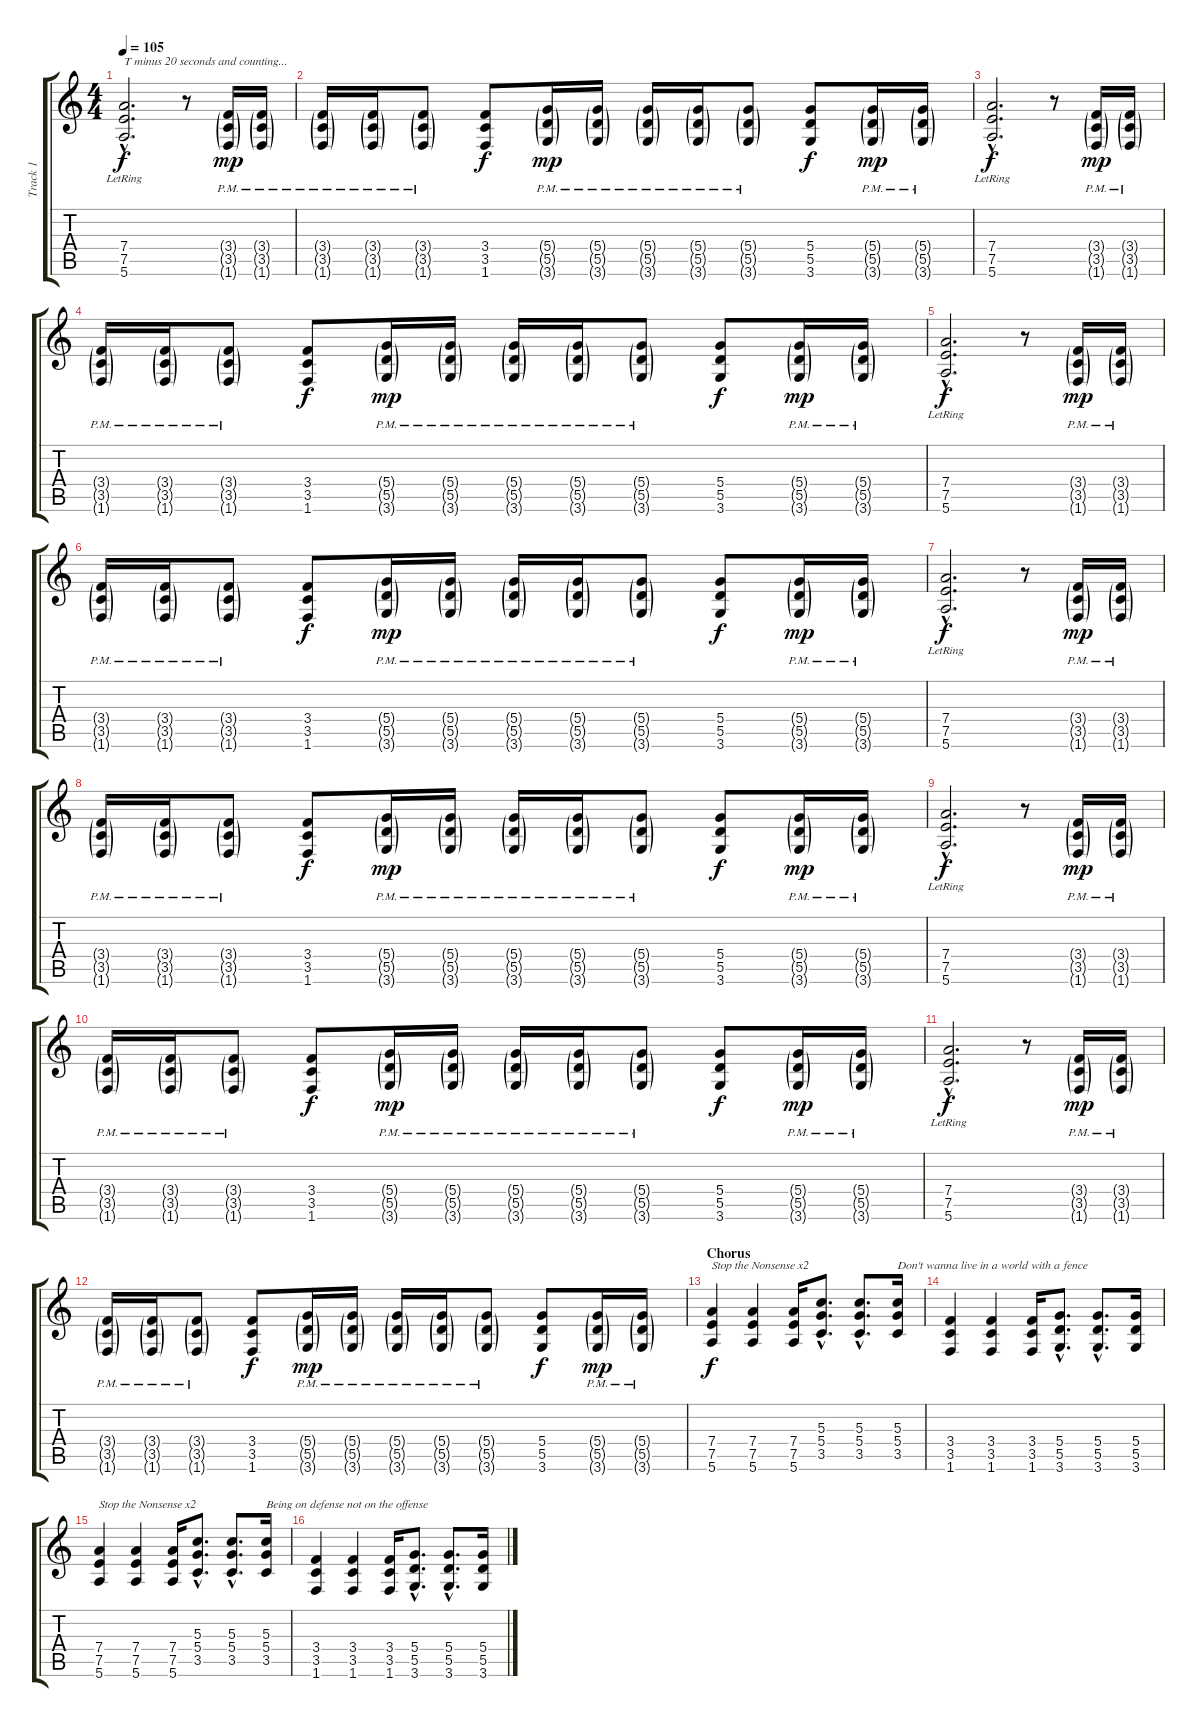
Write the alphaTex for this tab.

\track ("Track 1" "Track 1") {instrument overdrivenguitar}
\staff {score tabs}
\tuning (E4 B3 G3 D3 A2 E2) {hide}
\ts (4 4)
\tempo 105
\clef g2
\ks c
(7.4{hac} 7.5{hac lr} 5.6{hac}).2{d txt "T minus 20 seconds and counting..." dy f} r.8 (3.4{g pm} 3.5{g} 1.6{g}).16{dy mp} (3.4{g pm} 3.5{g} 1.6{g}).16 |
(3.4{g pm} 3.5{g} 1.6{g}).16 (3.4{g pm} 3.5{g} 1.6{g}).16 (3.4{g pm} 3.5{g} 1.6{g}).8 (3.4 3.5 1.6).8{dy f} (5.4{g pm} 5.5{g} 3.6{g}).16{dy mp} (5.4{g pm} 5.5{g} 3.6{g}).16 (5.4{g pm} 5.5{g} 3.6{g}).16 (5.4{g pm} 5.5{g} 3.6{g}).16 (5.4{g pm} 5.5{g} 3.6{g}).8 (5.4 5.5 3.6).8{dy f} (5.4{g pm} 5.5{g} 3.6{g}).16{dy mp} (5.4{g pm} 5.5{g} 3.6{g}).16 |
(7.4{hac} 7.5{hac lr} 5.6{hac}).2{d dy f} r.8 (3.4{g pm} 3.5{g} 1.6{g}).16{dy mp} (3.4{g pm} 3.5{g} 1.6{g}).16 |
(3.4{g pm} 3.5{g} 1.6{g}).16 (3.4{g pm} 3.5{g} 1.6{g}).16 (3.4{g pm} 3.5{g} 1.6{g}).8 (3.4 3.5 1.6).8{dy f} (5.4{g pm} 5.5{g} 3.6{g}).16{dy mp} (5.4{g pm} 5.5{g} 3.6{g}).16 (5.4{g pm} 5.5{g} 3.6{g}).16 (5.4{g pm} 5.5{g} 3.6{g}).16 (5.4{g pm} 5.5{g} 3.6{g}).8 (5.4 5.5 3.6).8{dy f} (5.4{g pm} 5.5{g} 3.6{g}).16{dy mp} (5.4{g pm} 5.5{g} 3.6{g}).16 |
(7.4{hac} 7.5{hac lr} 5.6{hac}).2{d dy f} r.8 (3.4{g pm} 3.5{g} 1.6{g}).16{dy mp} (3.4{g pm} 3.5{g} 1.6{g}).16 |
(3.4{g pm} 3.5{g} 1.6{g}).16 (3.4{g pm} 3.5{g} 1.6{g}).16 (3.4{g pm} 3.5{g} 1.6{g}).8 (3.4 3.5 1.6).8{dy f} (5.4{g pm} 5.5{g} 3.6{g}).16{dy mp} (5.4{g pm} 5.5{g} 3.6{g}).16 (5.4{g pm} 5.5{g} 3.6{g}).16 (5.4{g pm} 5.5{g} 3.6{g}).16 (5.4{g pm} 5.5{g} 3.6{g}).8 (5.4 5.5 3.6).8{dy f} (5.4{g pm} 5.5{g} 3.6{g}).16{dy mp} (5.4{g pm} 5.5{g} 3.6{g}).16 |
(7.4{hac} 7.5{hac lr} 5.6{hac}).2{d dy f} r.8 (3.4{g pm} 3.5{g} 1.6{g}).16{dy mp} (3.4{g pm} 3.5{g} 1.6{g}).16 |
(3.4{g pm} 3.5{g} 1.6{g}).16 (3.4{g pm} 3.5{g} 1.6{g}).16 (3.4{g pm} 3.5{g} 1.6{g}).8 (3.4 3.5 1.6).8{dy f} (5.4{g pm} 5.5{g} 3.6{g}).16{dy mp} (5.4{g pm} 5.5{g} 3.6{g}).16 (5.4{g pm} 5.5{g} 3.6{g}).16 (5.4{g pm} 5.5{g} 3.6{g}).16 (5.4{g pm} 5.5{g} 3.6{g}).8 (5.4 5.5 3.6).8{dy f} (5.4{g pm} 5.5{g} 3.6{g}).16{dy mp} (5.4{g pm} 5.5{g} 3.6{g}).16 |
(7.4{hac} 7.5{hac lr} 5.6{hac}).2{d dy f} r.8 (3.4{g pm} 3.5{g} 1.6{g}).16{dy mp} (3.4{g pm} 3.5{g} 1.6{g}).16 |
(3.4{g pm} 3.5{g} 1.6{g}).16 (3.4{g pm} 3.5{g} 1.6{g}).16 (3.4{g pm} 3.5{g} 1.6{g}).8 (3.4 3.5 1.6).8{dy f} (5.4{g pm} 5.5{g} 3.6{g}).16{dy mp} (5.4{g pm} 5.5{g} 3.6{g}).16 (5.4{g pm} 5.5{g} 3.6{g}).16 (5.4{g pm} 5.5{g} 3.6{g}).16 (5.4{g pm} 5.5{g} 3.6{g}).8 (5.4 5.5 3.6).8{dy f} (5.4{g pm} 5.5{g} 3.6{g}).16{dy mp} (5.4{g pm} 5.5{g} 3.6{g}).16 |
(7.4{hac} 7.5{hac lr} 5.6{hac}).2{d dy f} r.8 (3.4{g pm} 3.5{g} 1.6{g}).16{dy mp} (3.4{g pm} 3.5{g} 1.6{g}).16 |
(3.4{g pm} 3.5{g} 1.6{g}).16 (3.4{g pm} 3.5{g} 1.6{g}).16 (3.4{g pm} 3.5{g} 1.6{g}).8 (3.4 3.5 1.6).8{dy f} (5.4{g pm} 5.5{g} 3.6{g}).16{dy mp} (5.4{g pm} 5.5{g} 3.6{g}).16 (5.4{g pm} 5.5{g} 3.6{g}).16 (5.4{g pm} 5.5{g} 3.6{g}).16 (5.4{g pm} 5.5{g} 3.6{g}).8 (5.4 5.5 3.6).8{dy f} (5.4{g pm} 5.5{g} 3.6{g}).16{dy mp} (5.4{g pm} 5.5{g} 3.6{g}).16 |
\section ("" "Chorus")
(7.4 7.5 5.6).4{txt "Stop the Nonsense x2" dy f volume 8} (7.4 7.5 5.6).4 (7.4 7.5 5.6).16 (5.3{hac} 5.4{hac} 3.5{hac}).8{d} (5.3{hac} 5.4{hac} 3.5{hac}).8{d} (5.3 5.4 3.5).16{txt "Don't wanna live in a world with a fence"} |
(3.4 3.5 1.6).4 (3.4 3.5 1.6).4 (3.4 3.5 1.6).16 (5.4{hac} 5.5{hac} 3.6{hac}).8{d} (5.4{hac} 5.5{hac} 3.6{hac}).8{d} (5.4 5.5 3.6).16 |
(7.4 7.5 5.6).4{txt "Stop the Nonsense x2"} (7.4 7.5 5.6).4 (7.4 7.5 5.6).16 (5.3{hac} 5.4{hac} 3.5{hac}).8{d} (5.3{hac} 5.4{hac} 3.5{hac}).8{d} (5.3 5.4 3.5).16{txt "Being on defense not on the offense"} |
(3.4 3.5 1.6).4 (3.4 3.5 1.6).4 (3.4 3.5 1.6).16 (5.4{hac} 5.5{hac} 3.6{hac}).8{d} (5.4{hac} 5.5{hac} 3.6{hac}).8{d} (5.4 5.5 3.6).16
